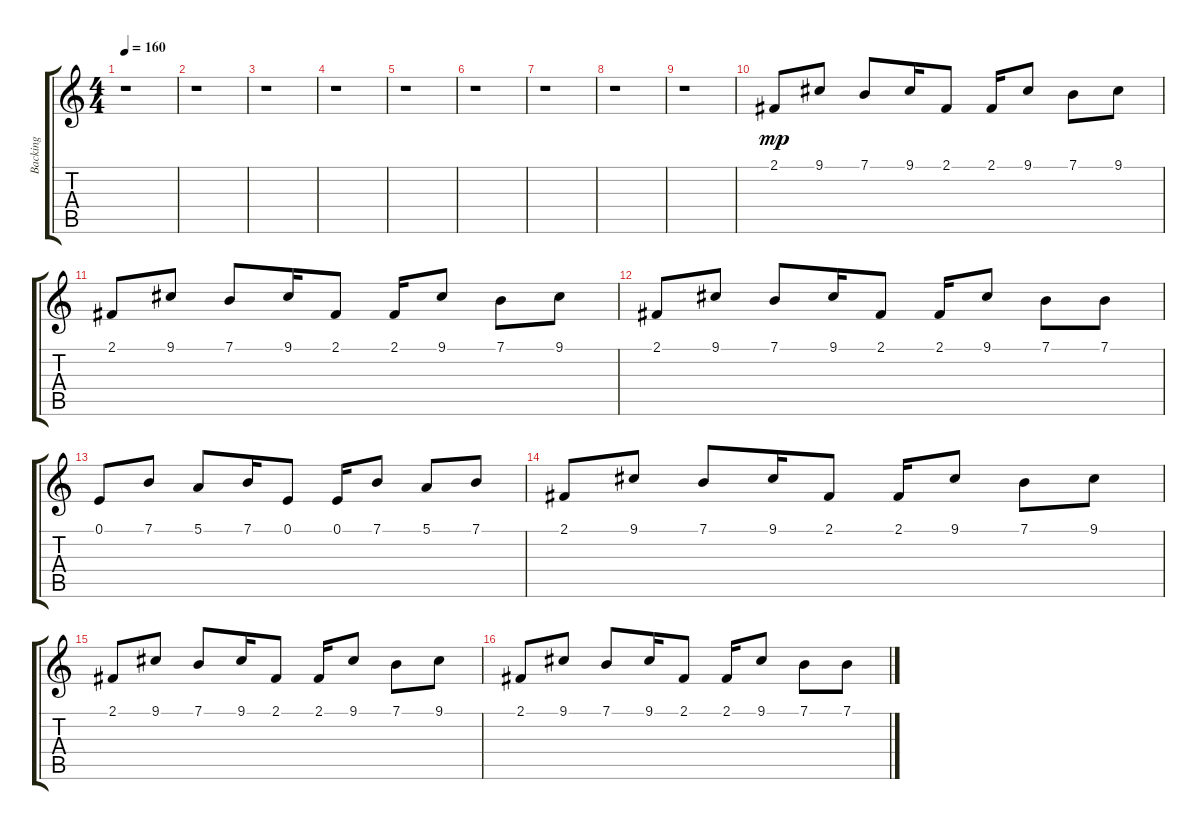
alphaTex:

\track ("Backing" "Backing") {instrument lead2sawtooth}
\staff {score tabs}
\tuning (E4 B3 G3 D3 A2 E2) {hide}
\ts (4 4)
\tempo 160
\clef g2
\ks c
r.1{dy mp} |
r.1 |
r.1 |
r.1 |
r.1 |
r.1 |
r.1 |
r.1 |
r.1 |
2.1.8 9.1.8 7.1.8 9.1.16 2.1.8 2.1.16 9.1.8 7.1.8 9.1.8 |
2.1.8 9.1.8 7.1.8 9.1.16 2.1.8 2.1.16 9.1.8 7.1.8 9.1.8 |
2.1.8 9.1.8 7.1.8 9.1.16 2.1.8 2.1.16 9.1.8 7.1.8 7.1.8 |
0.1.8 7.1.8 5.1.8 7.1.16 0.1.8 0.1.16 7.1.8 5.1.8 7.1.8 |
2.1.8 9.1.8 7.1.8 9.1.16 2.1.8 2.1.16 9.1.8 7.1.8 9.1.8 |
2.1.8 9.1.8 7.1.8 9.1.16 2.1.8 2.1.16 9.1.8 7.1.8 9.1.8 |
2.1.8 9.1.8 7.1.8 9.1.16 2.1.8 2.1.16 9.1.8 7.1.8 7.1.8
